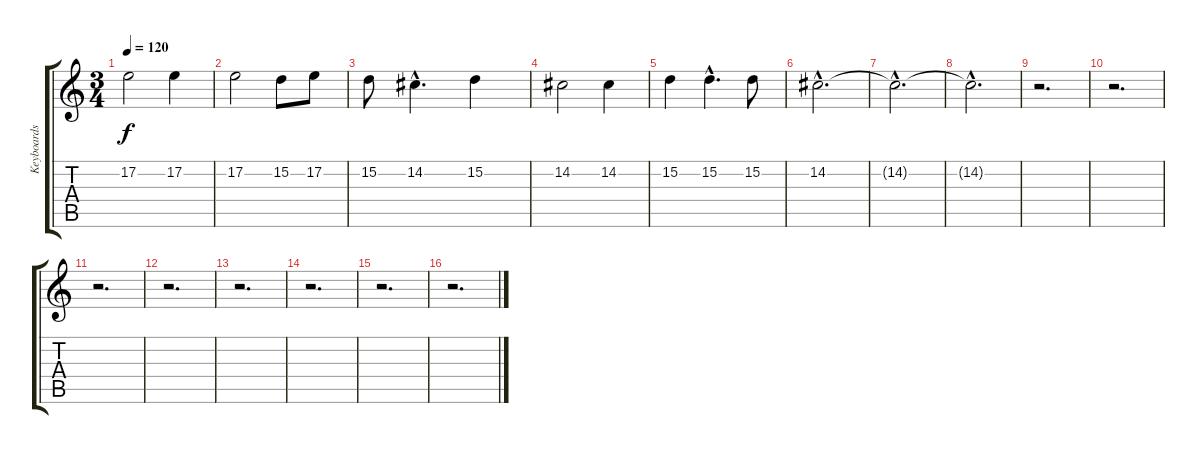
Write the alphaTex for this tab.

\track ("Keyboards" "Keyboards") {instrument pad1newage}
\staff {score tabs}
\tuning (E4 B3 G3 D3 A2 E2) {hide}
\ts (3 4)
\tempo 120
\clef g2
\ks c
17.2{t}.2{dy f} 17.2.4 |
17.2.2 15.2.8 17.2.8 |
15.2.8 14.2{hac}.4{d} 15.2.4 |
14.2.2 14.2.4 |
15.2.4 15.2{hac}.4{d} 15.2.8 |
14.2{hac}.2{d} |
14.2{hac t}.2{d} |
14.2{hac t}.2{d} |
r.2{d} |
r.2{d} |
r.2{d} |
r.2{d} |
r.2{d} |
r.2{d} |
r.2{d} |
r.2{d}
